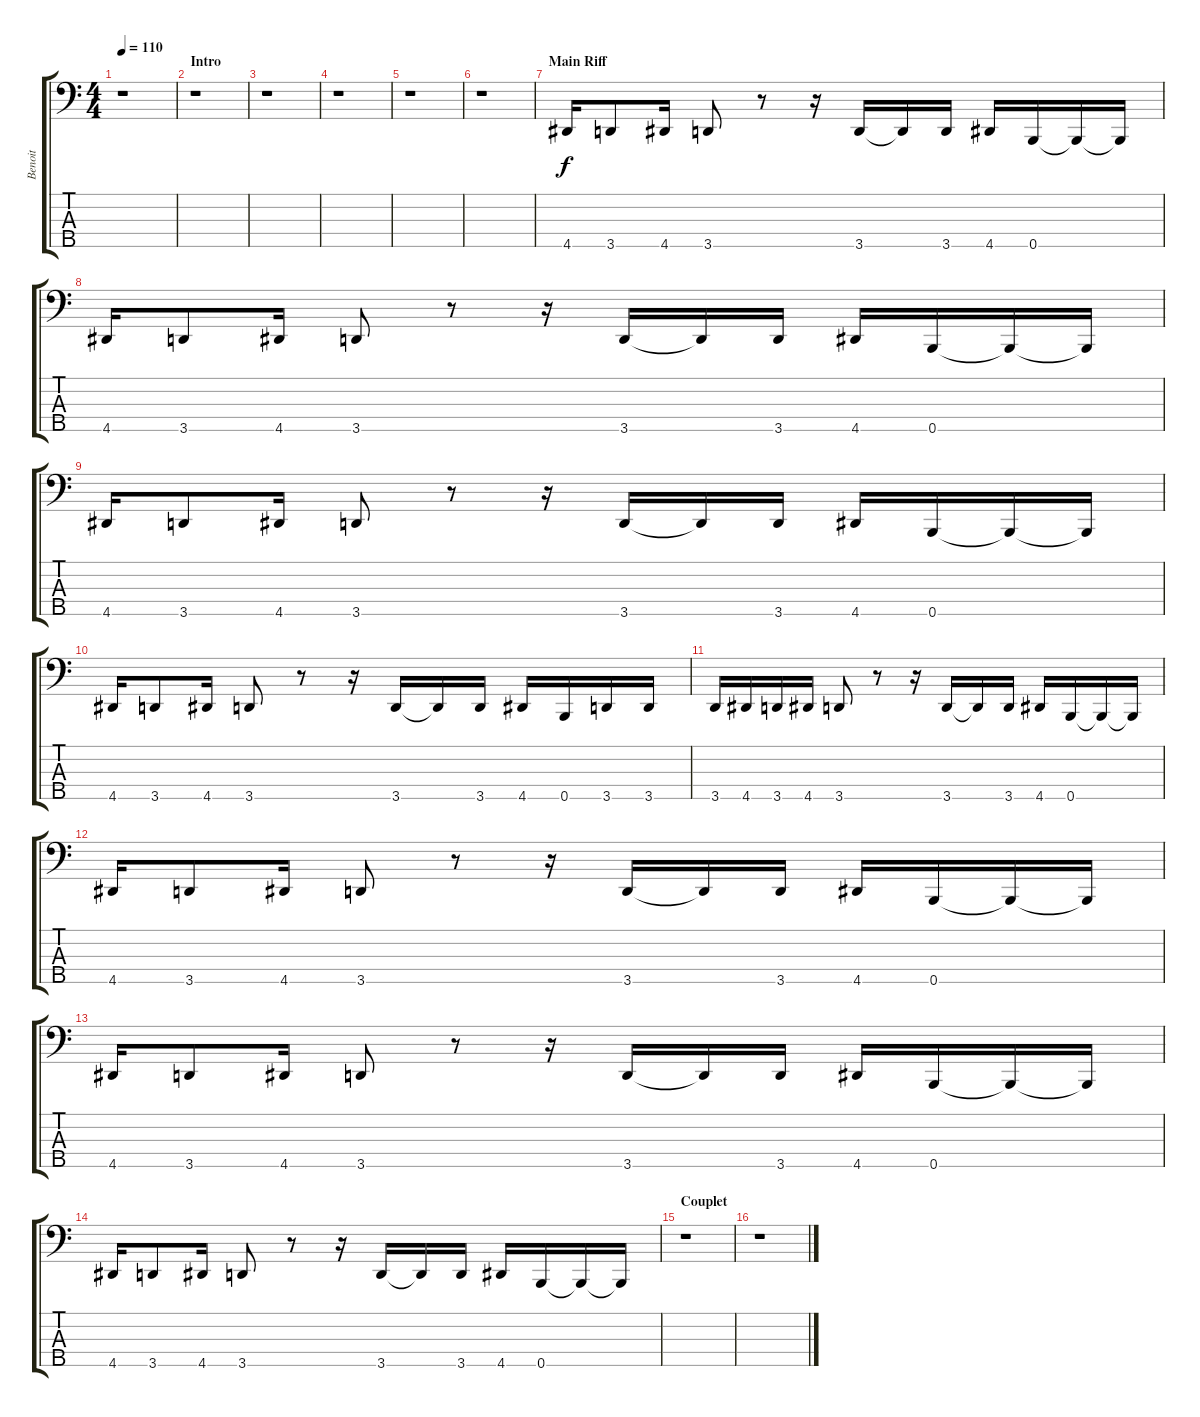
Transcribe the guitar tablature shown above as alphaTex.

\track ("Benoit" "Benoit") {instrument electricbassfinger}
\staff {score tabs}
\tuning (G2 D2 A1 E1 B0) {hide}
\ts (4 4)
\tempo 110
\clef f4
\ks c
r.1{dy f instrument electricbassfinger} |
\section ("" "Intro")
r.1 |
r.1 |
r.1 |
r.1 |
r.1 |
\section ("" "Main Riff")
4.5.16 3.5.8 4.5.16 3.5.8 r.8 r.16 3.5.16 3.5{t}.16 3.5.16 4.5.16 0.5.16 0.5{t}.16 0.5{t}.16 |
4.5.16 3.5.8 4.5.16 3.5.8 r.8 r.16 3.5.16 3.5{t}.16 3.5.16 4.5.16 0.5.16 0.5{t}.16 0.5{t}.16 |
4.5.16 3.5.8 4.5.16 3.5.8 r.8 r.16 3.5.16 3.5{t}.16 3.5.16 4.5.16 0.5.16 0.5{t}.16 0.5{t}.16 |
4.5.16 3.5.8 4.5.16 3.5.8 r.8 r.16 3.5.16 3.5{t}.16 3.5.16 4.5.16 0.5.16 3.5.16 3.5.16 |
3.5.16 4.5.16 3.5.16 4.5.16 3.5.8 r.8 r.16 3.5.16 3.5{t}.16 3.5.16 4.5.16 0.5.16 0.5{t}.16 0.5{t}.16 |
4.5.16 3.5.8 4.5.16 3.5.8 r.8 r.16 3.5.16 3.5{t}.16 3.5.16 4.5.16 0.5.16 0.5{t}.16 0.5{t}.16 |
4.5.16 3.5.8 4.5.16 3.5.8 r.8 r.16 3.5.16 3.5{t}.16 3.5.16 4.5.16 0.5.16 0.5{t}.16 0.5{t}.16 |
4.5.16 3.5.8 4.5.16 3.5.8 r.8 r.16 3.5.16 3.5{t}.16 3.5.16 4.5.16 0.5.16 0.5{t}.16 0.5{t}.16 |
\section ("" "Couplet")
r.1 |
r.1
